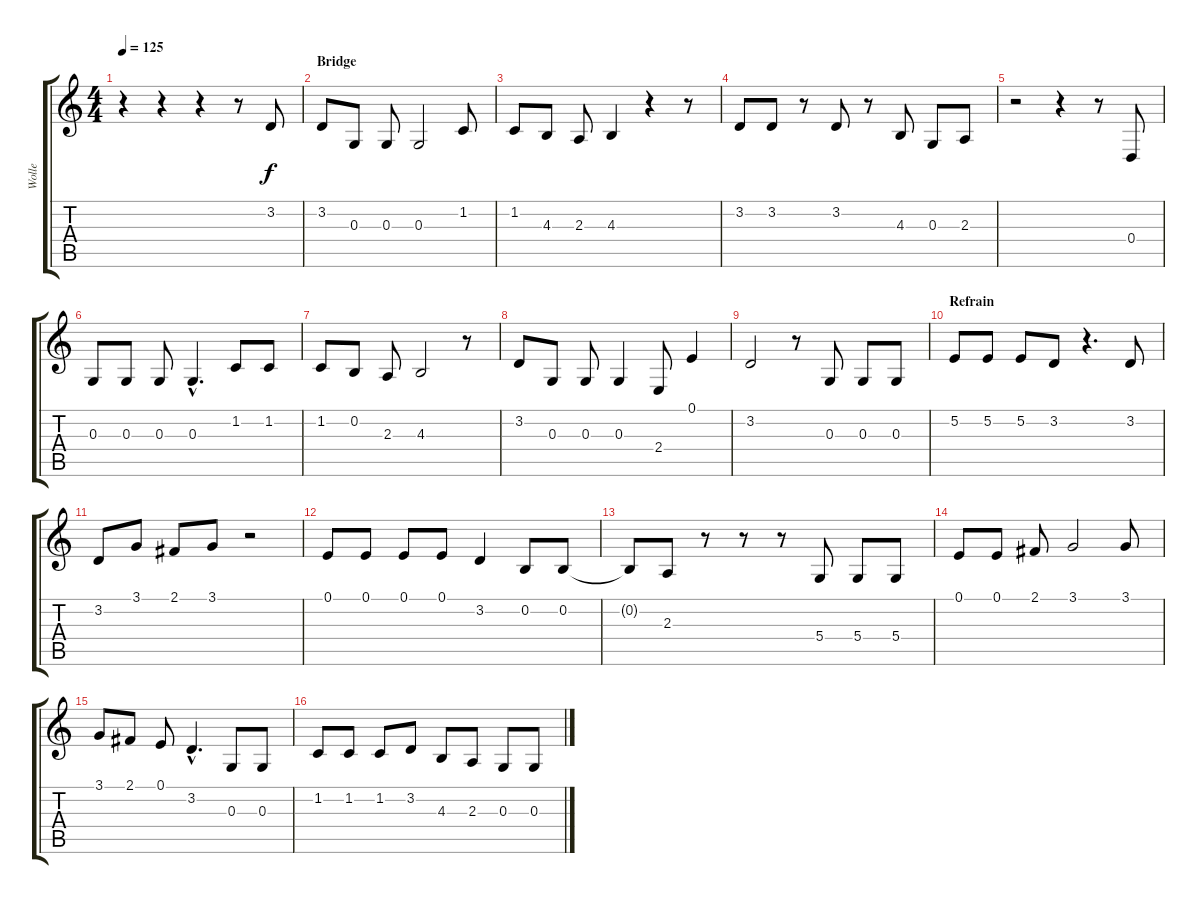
\track ("Wolle" "Wolle") {instrument clarinet}
\staff {score tabs}
\tuning (E4 B3 G3 D3 A2 E2) {hide}
\ts (4 4)
\tempo 125
\clef g2
\ks c
r.4{dy f} r.4 r.4 r.8 3.2.8 |
\section ("" "Bridge")
3.2.8 0.3.8 0.3.8 0.3.2 1.2.8 |
1.2.8 4.3.8 2.3.8 4.3.4 r.4 r.8 |
3.2.8 3.2.8 r.8 3.2.8 r.8 4.3.8 0.3.8 2.3.8 |
r.2 r.4 r.8 0.4.8 |
0.3.8 0.3.8 0.3.8 0.3{hac}.4{d} 1.2.8 1.2.8 |
1.2.8 0.2.8 2.3.8 4.3.2 r.8 |
3.2.8 0.3.8 0.3.8 0.3.4 2.4.8 0.1.4 |
3.2.2 r.8 0.3.8 0.3.8 0.3.8 |
\section ("" "Refrain")
5.2.8 5.2.8 5.2.8 3.2.8 r.4{d} 3.2.8 |
3.2.8 3.1.8 2.1.8 3.1.8 r.2 |
0.1.8 0.1.8 0.1.8 0.1.8 3.2.4 0.2.8 0.2.8 |
0.2{t}.8 2.3.8 r.8 r.8 r.8 5.4.8 5.4.8 5.4.8 |
0.1.8 0.1.8 2.1.8 3.1.2 3.1.8 |
3.1.8 2.1.8 0.1.8 3.2{hac}.4{d} 0.3.8 0.3.8 |
1.2.8 1.2.8 1.2.8 3.2.8 4.3.8 2.3.8 0.3.8 0.3.8
